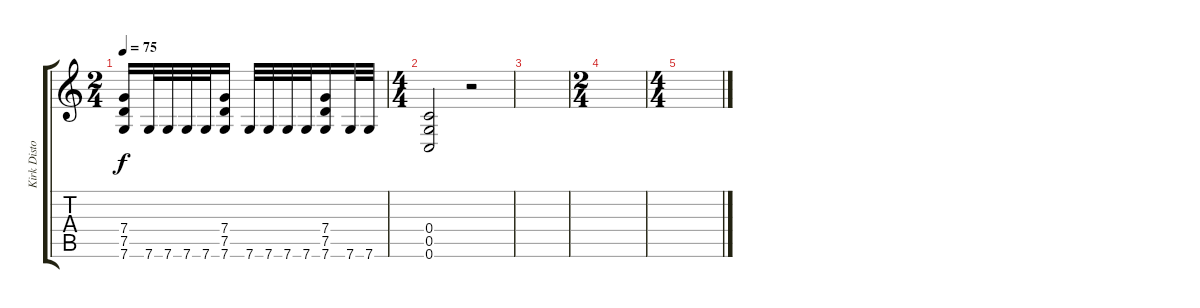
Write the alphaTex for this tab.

\track ("Kirk Distortion" "Kirk Disto") {instrument distortionguitar}
\staff {score tabs}
\tuning (D4 A3 F3 C3 G2 C2) {hide}
\ts (2 4)
\tempo 75
\clef g2
\ks c
(7.4 7.5 7.6).16{dy f} 7.6.32 7.6.32 7.6.32 7.6.32 (7.4 7.5 7.6).16 7.6.32 7.6.32 7.6.32 7.6.32 (7.4 7.5 7.6).16 7.6.32 7.6.32 |
\ts (4 4)
(0.4 0.5 0.6).2{volume 0} r.2 |
|
\ts (2 4)
|
\ts (4 4)
